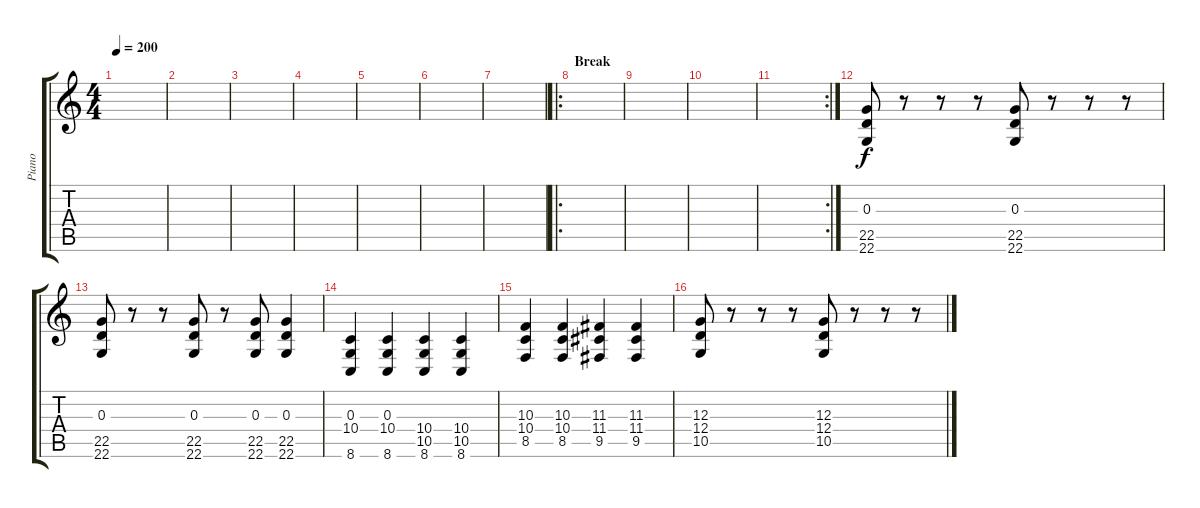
\track ("Piano" "Piano") {instrument acousticgrandpiano}
\staff {score tabs}
\tuning (E4 B3 G3 D3 A2 E2) {hide}
\ts (4 4)
\tempo 200
\clef g2
\ks c
|
|
|
|
|
|
|
\ro
\section ("" "Break")
|
|
|
\rc 2
|
(0.3 22.5 22.6).8 r.8 r.8 r.8 (0.3 22.5 22.6).8 r.8 r.8 r.8 |
(0.3 22.5 22.6).8 r.8 r.8 (0.3 22.5 22.6).8 r.8 (0.3 22.5 22.6).8 (0.3 22.5 22.6).4 |
(0.3 10.4 8.6).4 (0.3 10.4 8.6).4 (10.4 10.5 8.6).4 (10.4 10.5 8.6).4 |
(10.3 10.4 8.5).4 (10.3 10.4 8.5).4 (11.3 11.4 9.5).4 (11.3 11.4 9.5).4 |
(12.3 12.4 10.5).8 r.8 r.8 r.8 (12.3 12.4 10.5).8 r.8 r.8 r.8
